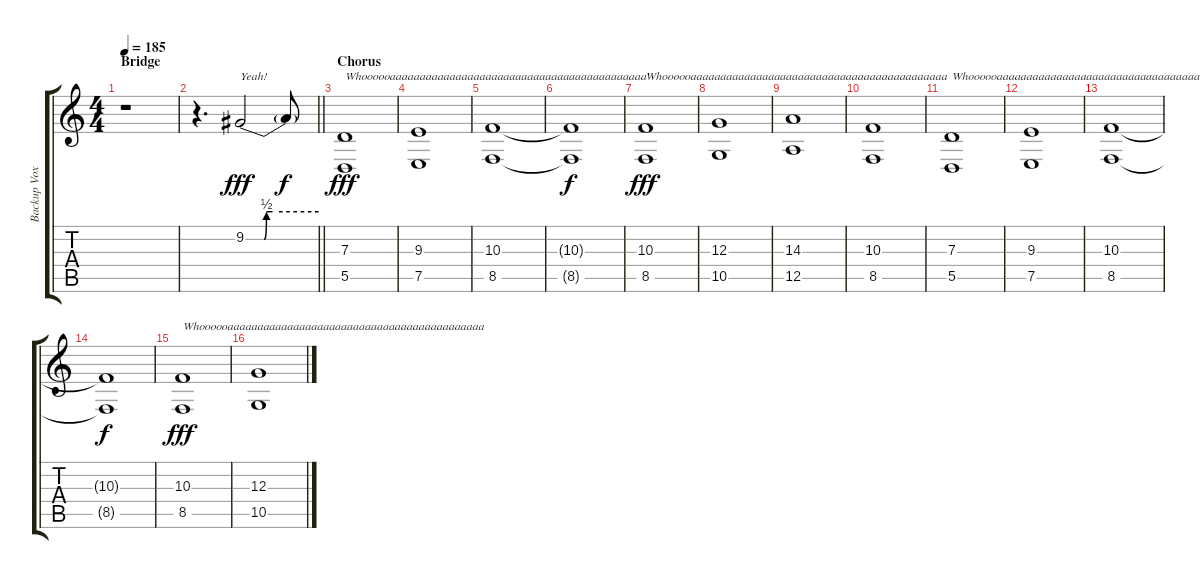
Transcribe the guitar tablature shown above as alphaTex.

\track ("Backup Vox" "Backup Vox") {instrument lead1square}
\staff {score tabs}
\tuning (E4 B3 G3 D3 A2 E2) {hide}
\ts (4 4)
\section ("" "Bridge")
\tempo 185
\clef g2
\ks c
r.1{dy fff} |
\barLineRight lightlight
r.4{d} 9.2{be (custom 0 0 15 0 17 2 22 2 60 2)}.2{txt "Yeah!"} 9.2{t}.8{dy f} |
\section ("" "Chorus")
(7.3 5.5).1{txt "Whoooooaaaaaaaaaaaaaaaaaaaaaaaaaaaaaaaaaaaaaaaaaaa" dy fff instrument lead1square} |
(9.3 7.5).1 |
(10.3 8.5).1 |
(10.3{t} 8.5{t}).1{dy f volume 0} |
(10.3 8.5).1{txt "Whoooooaaaaaaaaaaaaaaaaaaaaaaaaaaaaaaaaaaaaaaaaaaa" dy fff volume 10} |
(12.3 10.5).1 |
(14.3 12.5).1 |
(10.3 8.5).1 |
(7.3 5.5).1{txt "Whoooooaaaaaaaaaaaaaaaaaaaaaaaaaaaaaaaaaaaaaaaaaaa" volume 11 instrument lead1square} |
(9.3 7.5).1 |
(10.3 8.5).1 |
(10.3{t} 8.5{t}).1{dy f volume 0} |
(10.3 8.5).1{txt "Whoooooaaaaaaaaaaaaaaaaaaaaaaaaaaaaaaaaaaaaaaaaaaa" dy fff volume 10} |
(12.3 10.5).1
